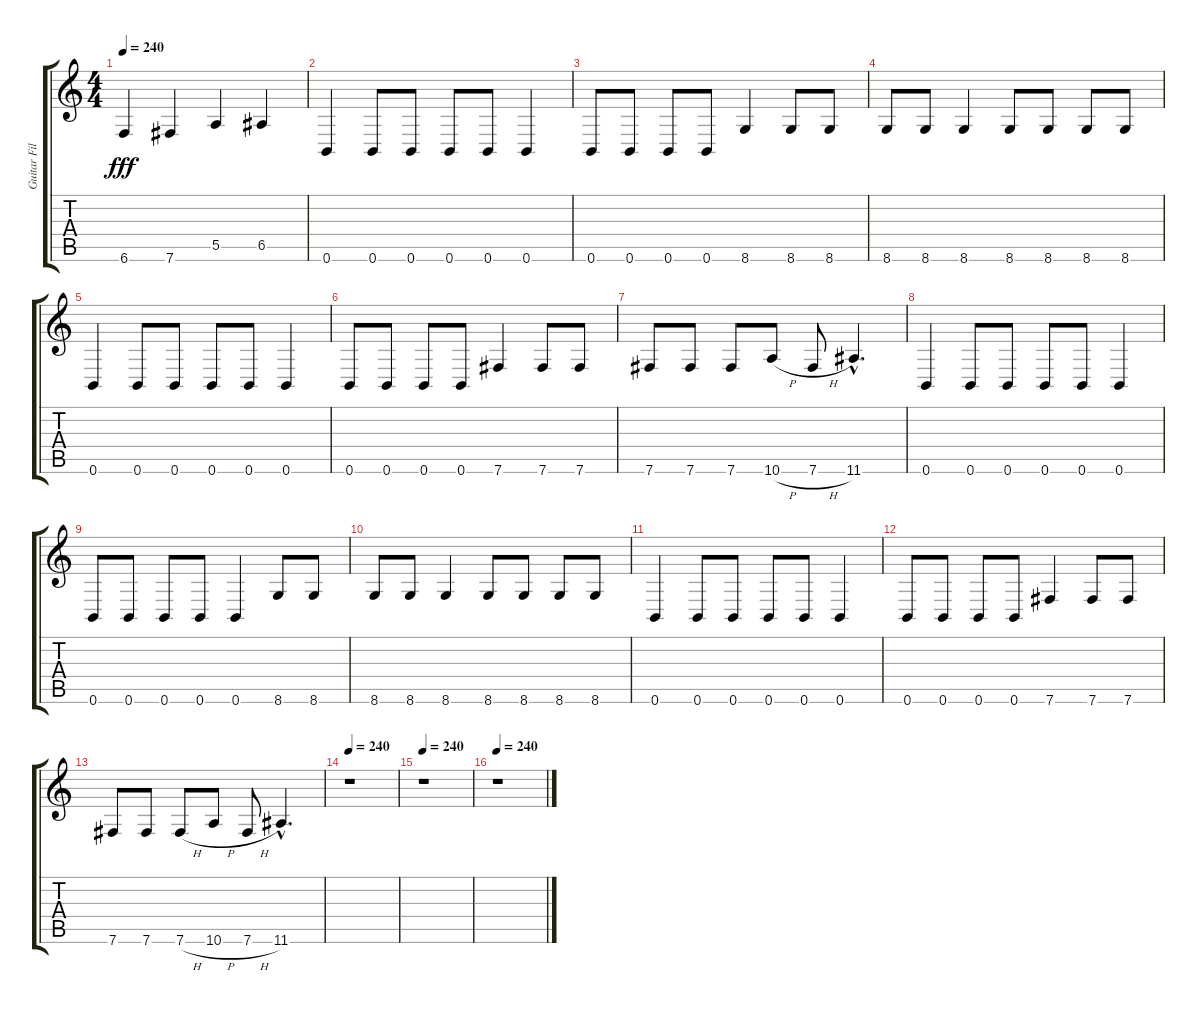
\track ("Guitar Fill" "Guitar Fil") {instrument overdrivenguitar}
\staff {score tabs}
\tuning (B3 Gb3 D3 A2 E2 B1) {hide}
\ts (4 4)
\tempo 240
\clef g2
\ks c
6.6.4{dy fff} 7.6.4 5.5.4 6.5.4 |
0.6.4 0.6.8 0.6.8 0.6.8 0.6.8 0.6.4 |
0.6.8 0.6.8 0.6.8 0.6.8 8.6.4 8.6.8 8.6.8 |
8.6.8 8.6.8 8.6.4 8.6.8 8.6.8 8.6.8 8.6.8 |
0.6.4 0.6.8 0.6.8 0.6.8 0.6.8 0.6.4 |
0.6.8 0.6.8 0.6.8 0.6.8 7.6.4 7.6.8 7.6.8 |
7.6.8 7.6.8 7.6.8 10.6{h}.8 7.6{h}.8 11.6{hac}.4{d} |
0.6.4 0.6.8 0.6.8 0.6.8 0.6.8 0.6.4 |
0.6.8 0.6.8 0.6.8 0.6.8 0.6.4 8.6.8 8.6.8 |
8.6.8 8.6.8 8.6.4 8.6.8 8.6.8 8.6.8 8.6.8 |
0.6.4 0.6.8 0.6.8 0.6.8 0.6.8 0.6.4 |
0.6.8 0.6.8 0.6.8 0.6.8 7.6.4 7.6.8 7.6.8 |
7.6.8 7.6.8 7.6{h}.8 10.6{h}.8 7.6{h}.8 11.6{hac}.4{d} |
\tempo 240
r.1 |
\tempo 240
r.1 |
\tempo 240
r.1
